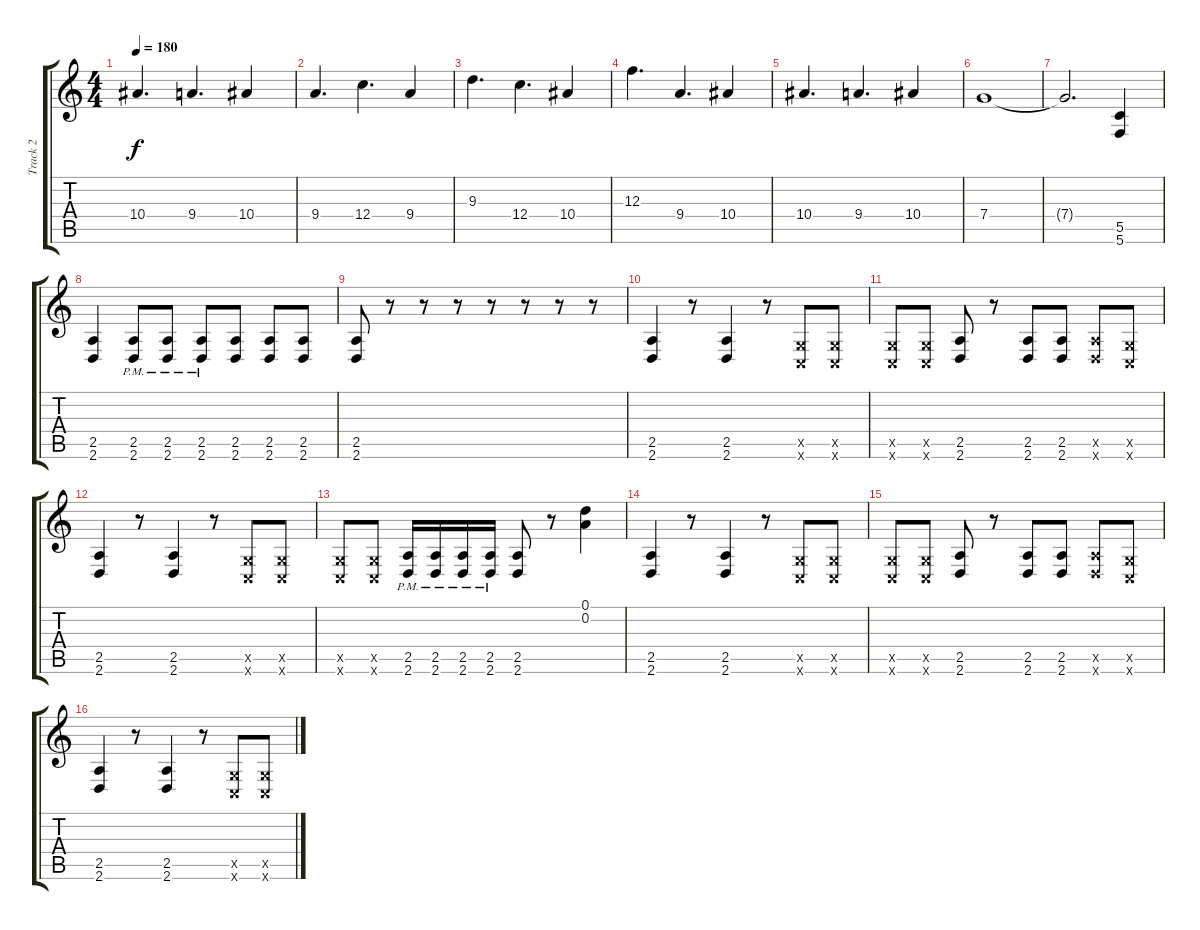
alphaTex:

\track ("Track 2" "Track 2") {instrument distortionguitar}
\staff {score tabs}
\tuning (D4 A3 F3 C3 G2 C2) {hide}
\ts (4 4)
\tempo 180
\clef g2
\ks c
10.4.4{d dy f} 9.4.4{d} 10.4.4 |
9.4.4{d} 12.4.4{d} 9.4.4 |
9.3.4{d} 12.4.4{d} 10.4.4 |
12.3.4{d} 9.4.4{d} 10.4.4 |
10.4.4{d} 9.4.4{d} 10.4.4 |
7.4.1 |
7.4{t}.2{d} (5.5 5.6).4 |
(2.5 2.6).4 (2.5{pm} 2.6{pm}).8 (2.5{pm} 2.6{pm}).8 (2.5{pm} 2.6{pm}).8 (2.5 2.6).8 (2.5 2.6).8 (2.5 2.6).8 |
(2.5 2.6).8 r.8 r.8 r.8 r.8 r.8 r.8 r.8 |
(2.5 2.6).4 r.8 (2.5 2.6).4 r.8 (0.5{x} 0.6{x}).8 (0.5{x} 0.6{x}).8 |
(0.5{x} 0.6{x}).8 (0.5{x} 0.6{x}).8 (2.5 2.6).8 r.8 (2.5 2.6).8 (2.5 2.6).8 (2.5{x} 2.6{x}).8 (0.5{x} 0.6{x}).8 |
(2.5 2.6).4 r.8 (2.5 2.6).4 r.8 (0.5{x} 0.6{x}).8 (0.5{x} 0.6{x}).8 |
(0.5{x} 0.6{x}).8 (0.5{x} 0.6{x}).8 (2.5{pm} 2.6{pm}).16 (2.5{pm} 2.6{pm}).16 (2.5{pm} 2.6{pm}).16 (2.5{pm} 2.6{pm}).16 (2.5 2.6).8 r.8 (0.1 0.2).4 |
(2.5 2.6).4 r.8 (2.5 2.6).4 r.8 (0.5{x} 0.6{x}).8 (0.5{x} 0.6{x}).8 |
(0.5{x} 0.6{x}).8 (0.5{x} 0.6{x}).8 (2.5 2.6).8 r.8 (2.5 2.6).8 (2.5 2.6).8 (2.5{x} 2.6{x}).8 (0.5{x} 0.6{x}).8 |
(2.5 2.6).4 r.8 (2.5 2.6).4 r.8 (0.5{x} 0.6{x}).8 (0.5{x} 0.6{x}).8
